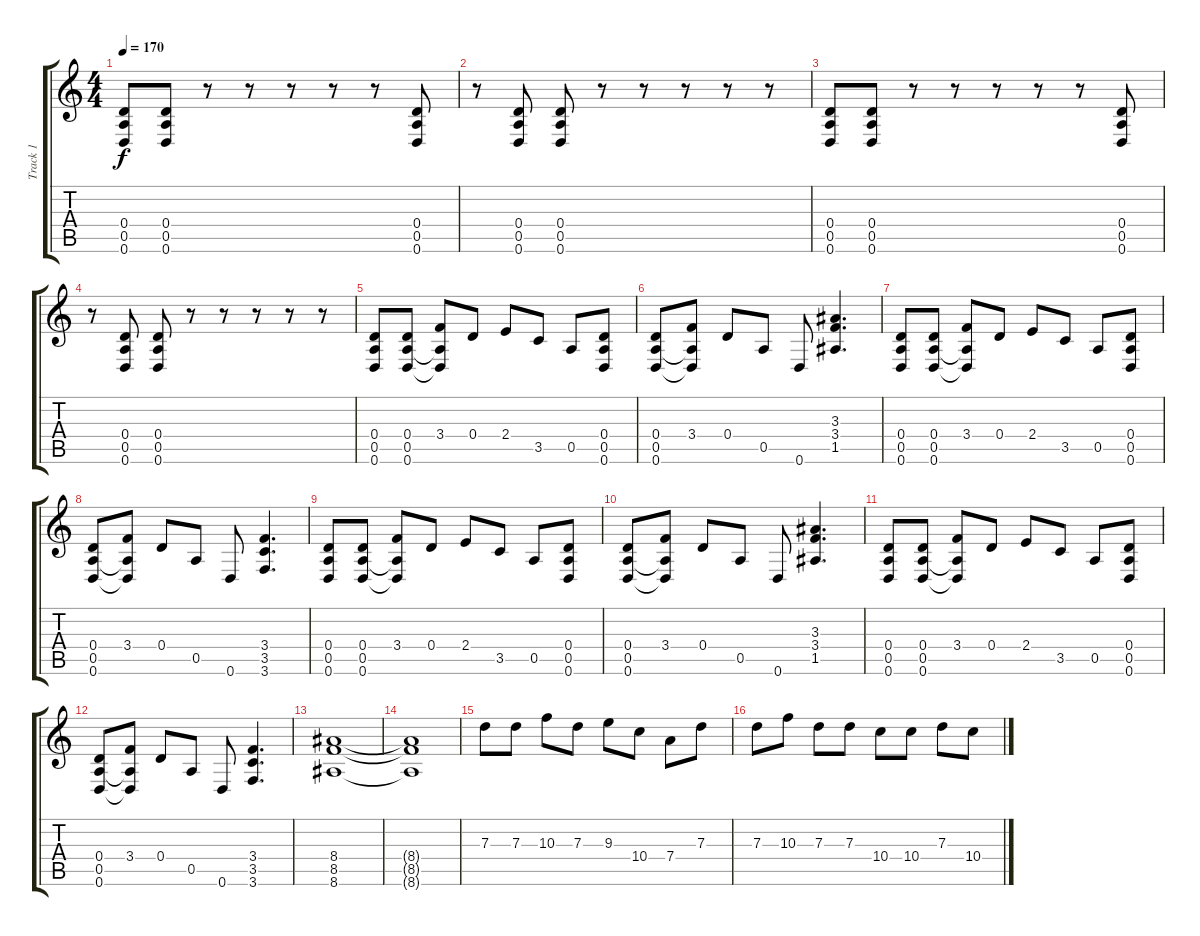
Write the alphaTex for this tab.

\track ("Track 1" "Track 1") {instrument overdrivenguitar}
\staff {score tabs}
\tuning (E4 B3 G3 D3 A2 D2) {hide}
\ts (4 4)
\tempo 170
\clef g2
\ks c
(0.4 0.5 0.6).8{dy f} (0.4 0.5 0.6).8 r.8 r.8 r.8 r.8 r.8 (0.4 0.5 0.6).8 |
r.8 (0.4 0.5 0.6).8 (0.4 0.5 0.6).8 r.8 r.8 r.8 r.8 r.8 |
(0.4 0.5 0.6).8 (0.4 0.5 0.6).8 r.8 r.8 r.8 r.8 r.8 (0.4 0.5 0.6).8 |
r.8 (0.4 0.5 0.6).8 (0.4 0.5 0.6).8 r.8 r.8 r.8 r.8 r.8 |
(0.4 0.5 0.6).8 (0.4 0.5 0.6).8 (3.4 0.5{t} 0.6{t}).8 0.4.8 2.4.8 3.5.8 0.5.8 (0.4 0.5 0.6).8 |
(0.4 0.5 0.6).8 (3.4 0.5{t} 0.6{t}).8 0.4.8 0.5.8 0.6.8 (3.3 3.4 1.5).4{d} |
(0.4 0.5 0.6).8 (0.4 0.5 0.6).8 (3.4 0.5{t} 0.6{t}).8 0.4.8 2.4.8 3.5.8 0.5.8 (0.4 0.5 0.6).8 |
(0.4 0.5 0.6).8 (3.4 0.5{t} 0.6{t}).8 0.4.8 0.5.8 0.6.8 (3.4 3.5 3.6).4{d} |
(0.4 0.5 0.6).8 (0.4 0.5 0.6).8 (3.4 0.5{t} 0.6{t}).8 0.4.8 2.4.8 3.5.8 0.5.8 (0.4 0.5 0.6).8 |
(0.4 0.5 0.6).8 (3.4 0.5{t} 0.6{t}).8 0.4.8 0.5.8 0.6.8 (3.3 3.4 1.5).4{d} |
(0.4 0.5 0.6).8 (0.4 0.5 0.6).8 (3.4 0.5{t} 0.6{t}).8 0.4.8 2.4.8 3.5.8 0.5.8 (0.4 0.5 0.6).8 |
(0.4 0.5 0.6).8 (3.4 0.5{t} 0.6{t}).8 0.4.8 0.5.8 0.6.8 (3.4 3.5 3.6).4{d} |
(8.4 8.5 8.6).1 |
(8.4{t} 8.5{t} 8.6{t}).1 |
7.3.8 7.3.8 10.3.8 7.3.8 9.3.8 10.4.8 7.4.8 7.3.8 |
7.3.8 10.3.8 7.3.8 7.3.8 10.4.8 10.4.8 7.3.8 10.4.8
